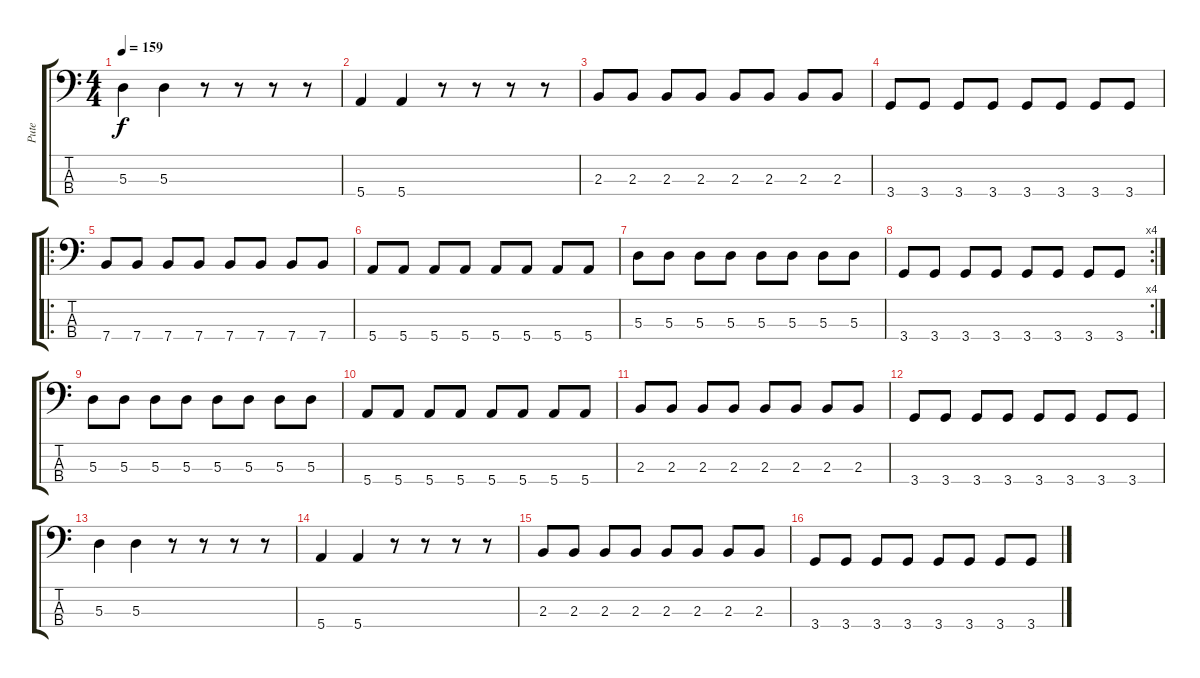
\track ("Pute" "Pute") {instrument electricbassfinger}
\staff {score tabs}
\tuning (G2 D2 A1 E1) {hide}
\ts (4 4)
\tempo 159
\clef f4
\ks c
5.3.4{dy f} 5.3.4 r.8 r.8 r.8 r.8 |
5.4.4 5.4.4 r.8 r.8 r.8 r.8 |
2.3.8 2.3.8 2.3.8 2.3.8 2.3.8 2.3.8 2.3.8 2.3.8 |
3.4.8 3.4.8 3.4.8 3.4.8 3.4.8 3.4.8 3.4.8 3.4.8 |
\ro
7.4.8{instrument electricbasspick} 7.4.8 7.4.8 7.4.8 7.4.8 7.4.8 7.4.8 7.4.8 |
5.4.8 5.4.8 5.4.8 5.4.8 5.4.8 5.4.8 5.4.8 5.4.8 |
5.3.8 5.3.8 5.3.8 5.3.8 5.3.8 5.3.8 5.3.8 5.3.8 |
\rc 4
3.4.8 3.4.8 3.4.8 3.4.8 3.4.8 3.4.8 3.4.8 3.4.8 |
5.3.8{instrument electricbassfinger} 5.3.8 5.3.8 5.3.8 5.3.8 5.3.8 5.3.8 5.3.8 |
5.4.8 5.4.8 5.4.8 5.4.8 5.4.8 5.4.8 5.4.8 5.4.8 |
2.3.8 2.3.8 2.3.8 2.3.8 2.3.8 2.3.8 2.3.8 2.3.8 |
3.4.8 3.4.8 3.4.8 3.4.8 3.4.8 3.4.8 3.4.8 3.4.8 |
5.3.4 5.3.4 r.8 r.8 r.8 r.8 |
5.4.4 5.4.4 r.8 r.8 r.8 r.8 |
2.3.8 2.3.8 2.3.8 2.3.8 2.3.8 2.3.8 2.3.8 2.3.8 |
3.4.8 3.4.8 3.4.8 3.4.8 3.4.8 3.4.8 3.4.8 3.4.8
